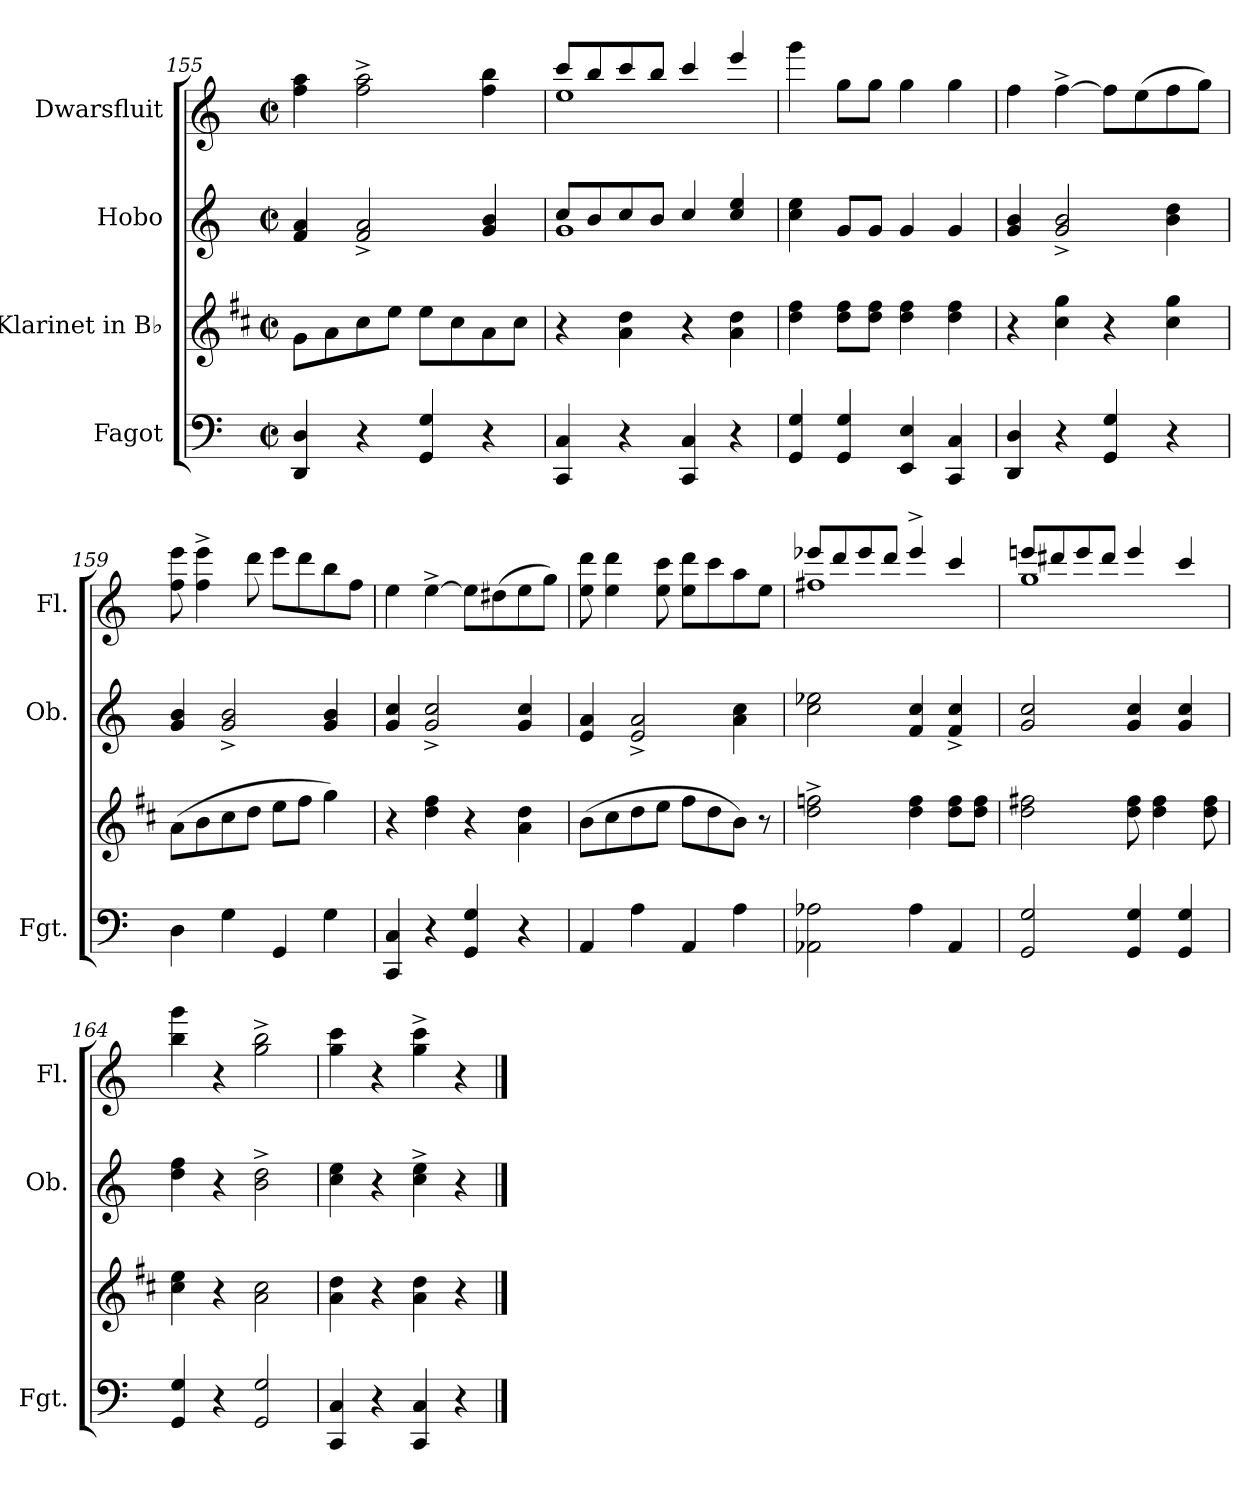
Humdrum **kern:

**kern	**kern	**kern	**kern
*part4	*part3	*part2	*part1
*staff4	*staff3	*staff2	*staff1
*I"Fagot	*I"Klarinet in B♭	*I"Hobo	*I"Dwarsfluit
*I'Fgt.	*	*I'Ob.	*I'Fl.
*clefF4	*clefG2	*clefG2	*clefG2
*	*ITrd1c2	*	*
*k[]	*k[]	*k[]	*k[]
*M2/2	*M2/2	*M2/2	*M2/2
*met(c|)	*met(c|)	*met(c|)	*met(c|)
=155	=155	=155	=155
4DD/ 4D/	8f\L	4f/ 4a/	4ff\ 4aa\
.	8g\	.	.
4r	8b\	2f/^ 2a/^	2ff\^ 2aa\^
.	8dd\J	.	.
4GG/ 4G/	8dd\L	.	.
.	8b\	.	.
4r	8g\	4g/ 4b/	4ff\ 4bb\
.	8b\J	.	.
=156	=156	=156	=156
*	*	*^	*^
4CC/ 4C/	4r	8cc/L	1g	8ccc/L	1ee
.	.	8b/	.	8bb/	.
4r	4g\ 4cc\	8cc/	.	8ccc/	.
.	.	8b/J	.	8bb/J	.
4CC/ 4C/	4r	4cc/	.	4ccc/	.
4r	4g\ 4cc\	4cc/ 4ee/	.	4eee/	.
*	*	*v	*v	*	*
*	*	*	*v	*v
!!LO:LB:g=z
=157	=157	=157	=157
4GG/ 4G/	4cc\ 4ee\	4cc\ 4ee\	4ggg\
4GG/ 4G/	8cc\ 8ee\L	8g/L	8gg\L
.	8cc\ 8ee\J	8g/J	8gg\J
4EE/ 4E/	4cc\ 4ee\	4g/	4gg\
4CC/ 4C/	4cc\ 4ee\	4g/	4gg\
=158	=158	=158	=158
4DD/ 4D/	4r	4g/ 4b/	4ff\
4r	4b\ 4ff\	2g/^ 2b/^	[4ff^\
4GG/ 4G/	4r	.	8ff\L]
.	.	.	(8ee\
4r	4b\ 4ff\	4b\ 4dd\	8ff\
.	.	.	8gg\J)
=159	=159	=159	=159
4D\	(8g\L	4g/ 4b/	8ff\ 8eee\
.	8a\	.	4ff\^ 4eee\^
4G\	8b\	2g/^ 2b/^	.
.	8cc\J	.	8ddd\
4GG/	8dd\L	.	8eee\L
.	8ee\J	.	8ddd\
4G\	4ff\)	4g/ 4b/	8bb\
.	.	.	8ff\J
=160	=160	=160	=160
4CC/ 4C/	4r	4g/ 4cc/	4ee\
4r	4cc\ 4ee\	2g/^ 2cc/^	[4ee^\
4GG/ 4G/	4r	.	8ee\L]
.	.	.	(8dd#X\
4r	4g\ 4cc\	4g/ 4cc/	8ee\
.	.	.	8gg\J)
=161	=161	=161	=161
4AA/	(8a\L	4e/ 4a/	8ee\ 8ddd\
.	8b\	.	4ee\ 4ddd\
4A\	8cc\	2e/^ 2a/^	.
.	8dd\J	.	8ee\ 8ccc\
4AA/	8ee\L	.	8ee\ 8ddd\L
.	8cc\	.	8ccc\
4A\	8a\J)	4a\ 4cc\	8aa\
.	8r	.	8ee\J
!!LO:PB:g=z
=162	=162	=162	=162
*	*	*	*^
2AA-X\ 2A-X\	2cc\^ 2ee-X\^	2cc\ 2ee-X\	8eee-X/L	1ff#X
.	.	.	8ddd/	.
.	.	.	8eee-/	.
.	.	.	8ddd/J	.
4A-\	4cc\ 4ee-\	4f/ 4cc/	4eee-^/	.
4AA-/	8cc\ 8ee-\L	4f/^ 4cc/^	4ccc/	.
.	8cc\ 8ee-\J	.	.	.
=163	=163	=163	=163	=163
2GG/ 2G/	2cc\ 2een\	2g/ 2cc/	8eeen/L	1gg
.	.	.	8ddd#X/	.
.	.	.	8eee/	.
.	.	.	8ddd#/J	.
4GG/ 4G/	8cc\ 8ee\	4g/ 4cc/	4eee/	.
.	4cc\ 4ee\	.	.	.
4GG/ 4G/	.	4g/ 4cc/	4ccc/	.
.	8cc\ 8ee\	.	.	.
*	*	*	*v	*v
=164	=164	=164	=164
4GG/ 4G/	4b\ 4dd\	4dd\ 4ff\	4bb\ 4ggg\
4r	4r	4r	4r
2GG/ 2G/	2g\ 2b\	2b\^ 2dd\^	2gg\^ 2bb\^
=165	=165	=165	=165
4CC/ 4C/	4g\ 4cc\	4cc\ 4ee\	4gg\ 4ccc\
4r	4r	4r	4r
4CC/ 4C/	4g\ 4cc\	4cc\^ 4ee\^	4gg\^ 4ccc\^
4r	4r	4r	4r
==	==	==	==
*-	*-	*-	*-
